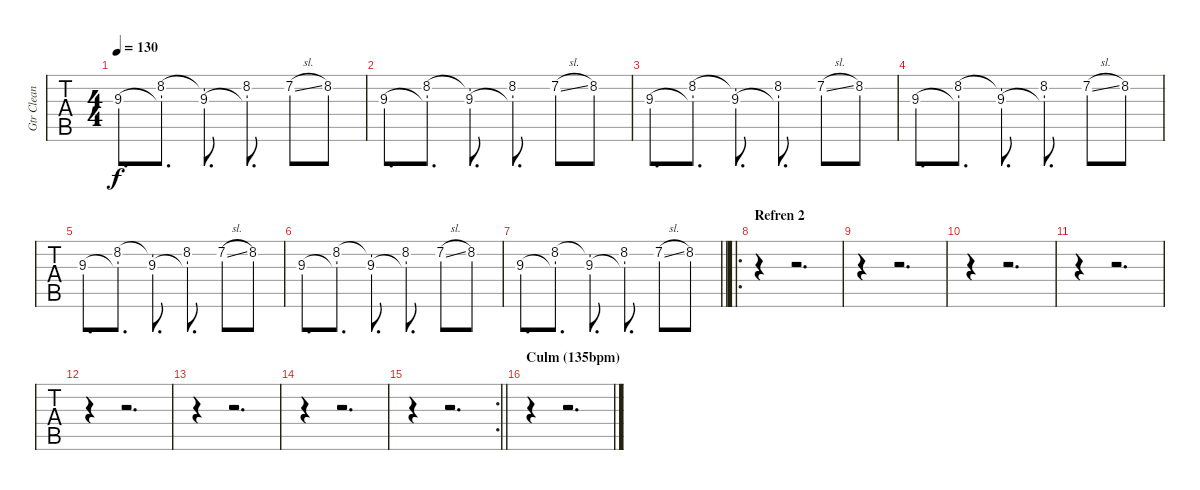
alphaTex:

\track ("Gtr Clean" "Gtr Clean") {instrument electricguitarclean}
\staff {tabs}
\tuning (E4 B3 G3 D3 A2 D2) {hide}
\ts (4 4)
\tempo 130
\clef g2
\ks c
9.3.8{d dy f} (8.2 9.3{t}).8{d} (8.2{t} 9.3).8{d} (8.2 9.3{t}).8{d} 7.2{sl}.8 8.2.8 |
9.3.8{d} (8.2 9.3{t}).8{d} (8.2{t} 9.3).8{d} (8.2 9.3{t}).8{d} 7.2{sl}.8 8.2.8 |
9.3.8{d} (8.2 9.3{t}).8{d} (8.2{t} 9.3).8{d} (8.2 9.3{t}).8{d} 7.2{sl}.8 8.2.8 |
9.3.8{d} (8.2 9.3{t}).8{d} (8.2{t} 9.3).8{d} (8.2 9.3{t}).8{d} 7.2{sl}.8 8.2.8 |
9.3.8{d} (8.2 9.3{t}).8{d} (8.2{t} 9.3).8{d} (8.2 9.3{t}).8{d} 7.2{sl}.8 8.2.8 |
9.3.8{d} (8.2 9.3{t}).8{d} (8.2{t} 9.3).8{d} (8.2 9.3{t}).8{d} 7.2{sl}.8 8.2.8 |
\barLineRight lightlight
9.3.8{d} (8.2 9.3{t}).8{d} (8.2{t} 9.3).8{d} (8.2 9.3{t}).8{d} 7.2{sl}.8 8.2.8 |
\ro
\section ("" "Refren 2")
r.4 r.2{d} |
r.4 r.2{d} |
r.4 r.2{d} |
r.4 r.2{d} |
r.4 r.2{d} |
r.4 r.2{d} |
r.4 r.2{d} |
\rc 2
\barLineRight lightlight
r.4 r.2{d} |
\section ("" "Culm (135bpm)")
r.4 r.2{d}
